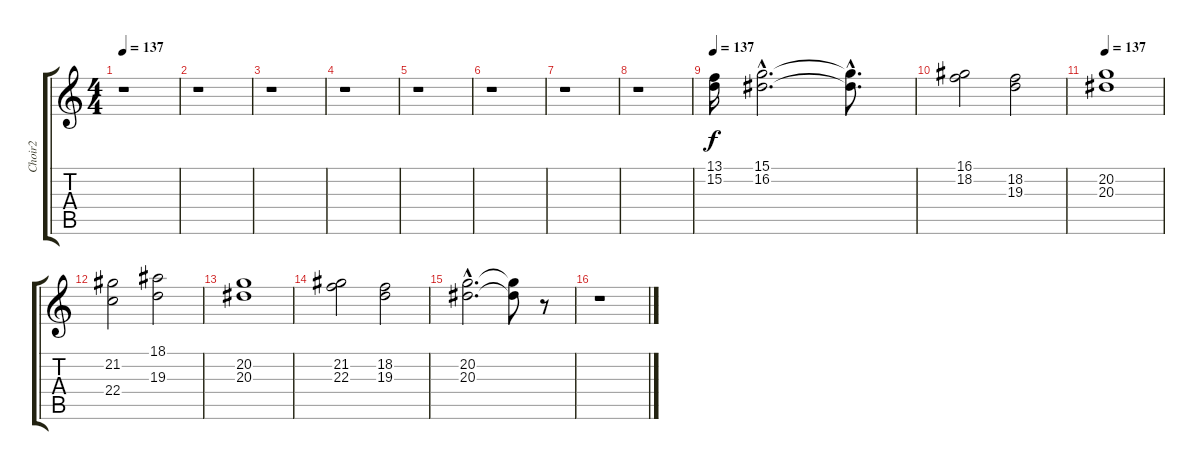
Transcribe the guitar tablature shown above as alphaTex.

\track ("Choir2" "Choir2") {instrument synthvoice}
\staff {score tabs}
\tuning (E4 B3 G3 D3 A2 E2) {hide}
\ts (4 4)
\tempo 137
\clef g2
\ks c
r.1{dy f} |
r.1 |
r.1 |
r.1 |
r.1 |
r.1 |
r.1 |
r.1 |
\tempo 137
(13.1 15.2).16 (15.1{hac} 16.2{hac}).2{d} (15.1{hac t} 16.2{hac t}).8{d} |
(16.1 18.2).2 (18.2 19.3).2 |
\tempo 137
(20.2 20.3).1 |
(21.2 22.4).2 (18.1 19.3).2 |
(20.2 20.3).1 |
(21.2 22.3).2 (18.2 19.3).2 |
(20.2{hac} 20.3{hac}).2{d} (20.2{t} 20.3{t}).8 r.8 |
r.1
